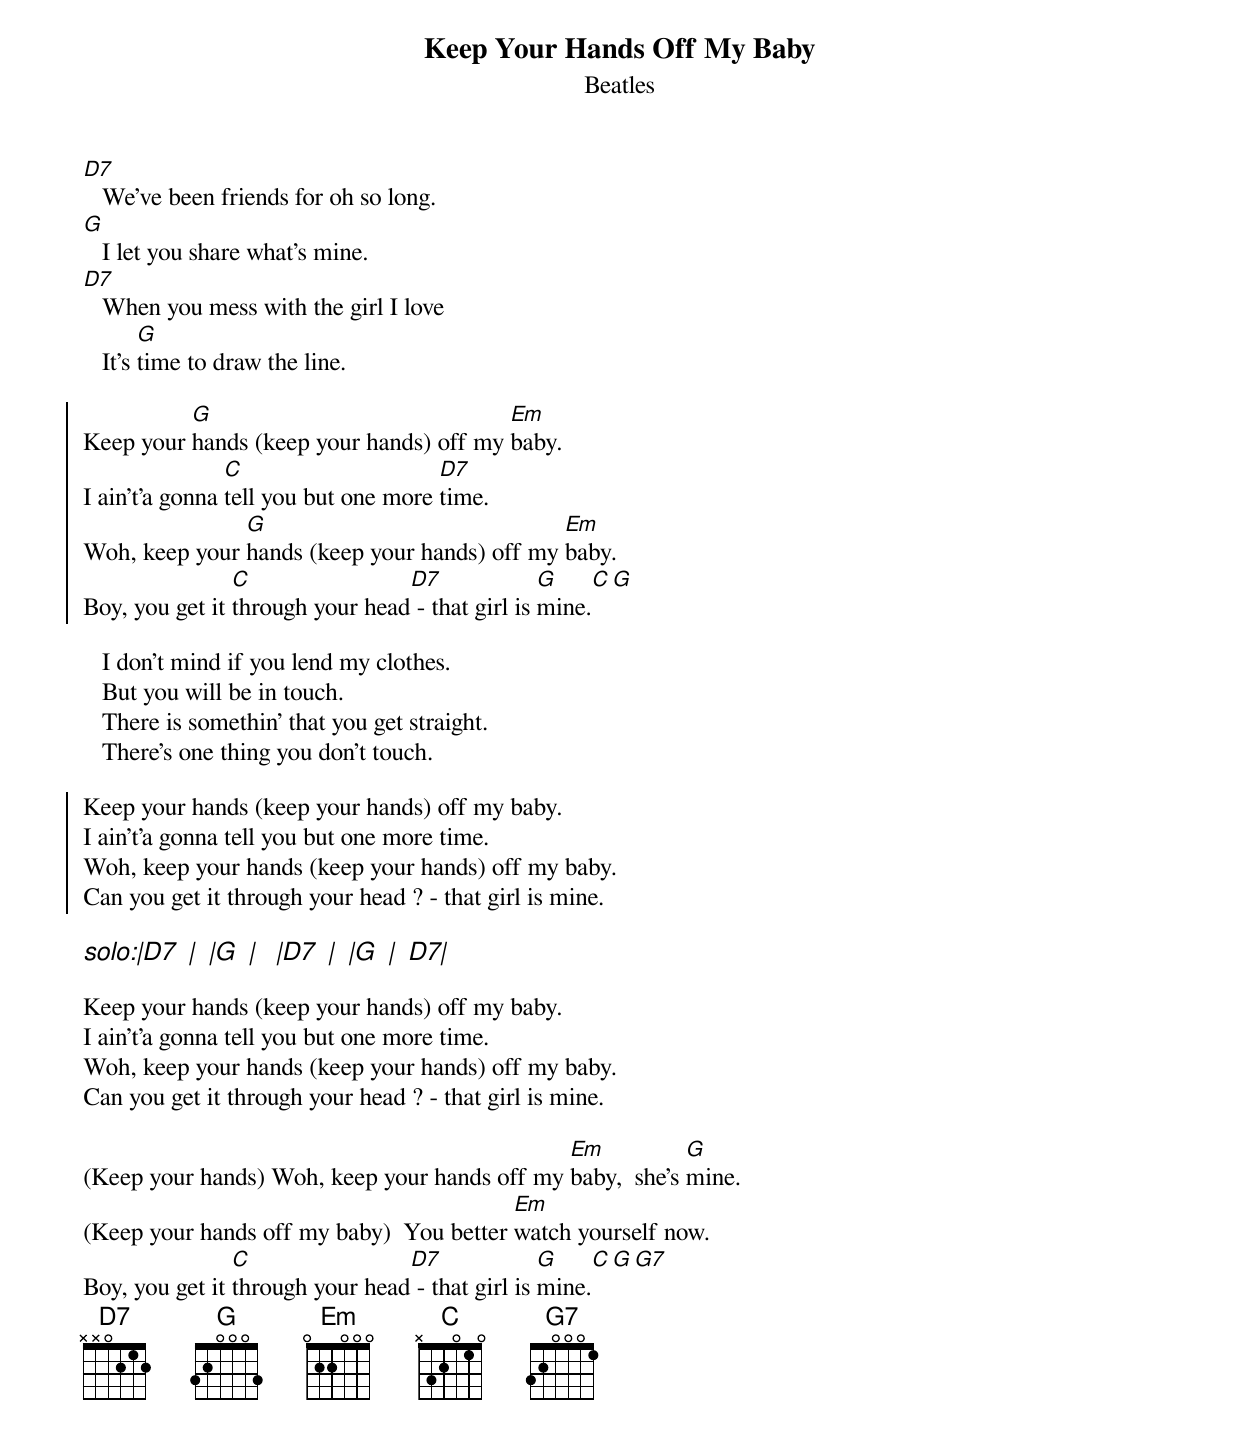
{t: Keep Your Hands Off My Baby}
{st: Beatles}
[D7]   We've been friends for oh so long.
[G]   I let you share what's mine.
[D7]   When you mess with the girl I love
   It's [G]time to draw the line.

{soc}
Keep your [G]hands (keep your hands) off my [Em]baby.
I ain't'a gonna [C]tell you but one more [D7]time.
Woh, keep your [G]hands (keep your hands) off my [Em]baby.
Boy, you get it [C]through your head[D7] - that girl is [G]mine.[C][G]
{eoc}

   I don't mind if you lend my clothes.
   But you will be in touch.
   There is somethin' that you get straight.
   There's one thing you don't touch.

{soc}
Keep your hands (keep your hands) off my baby.
I ain't'a gonna tell you but one more time.
Woh, keep your hands (keep your hands) off my baby.
Can you get it through your head ? - that girl is mine.
{eoc}

{ci: solo:|D7  |  |G  |   |D7  |  |G  |  D7|}

Keep your hands (keep your hands) off my baby.
I ain't'a gonna tell you but one more time.
Woh, keep your hands (keep your hands) off my baby.
Can you get it through your head ? - that girl is mine.

(Keep your hands) Woh, keep your hands off my [Em]baby,  she's [G]mine.
(Keep your hands off my baby)  You better [Em]watch yourself now.
Boy, you get it [C]through your head[D7] - that girl is [G]mine.[C][G][G7]
